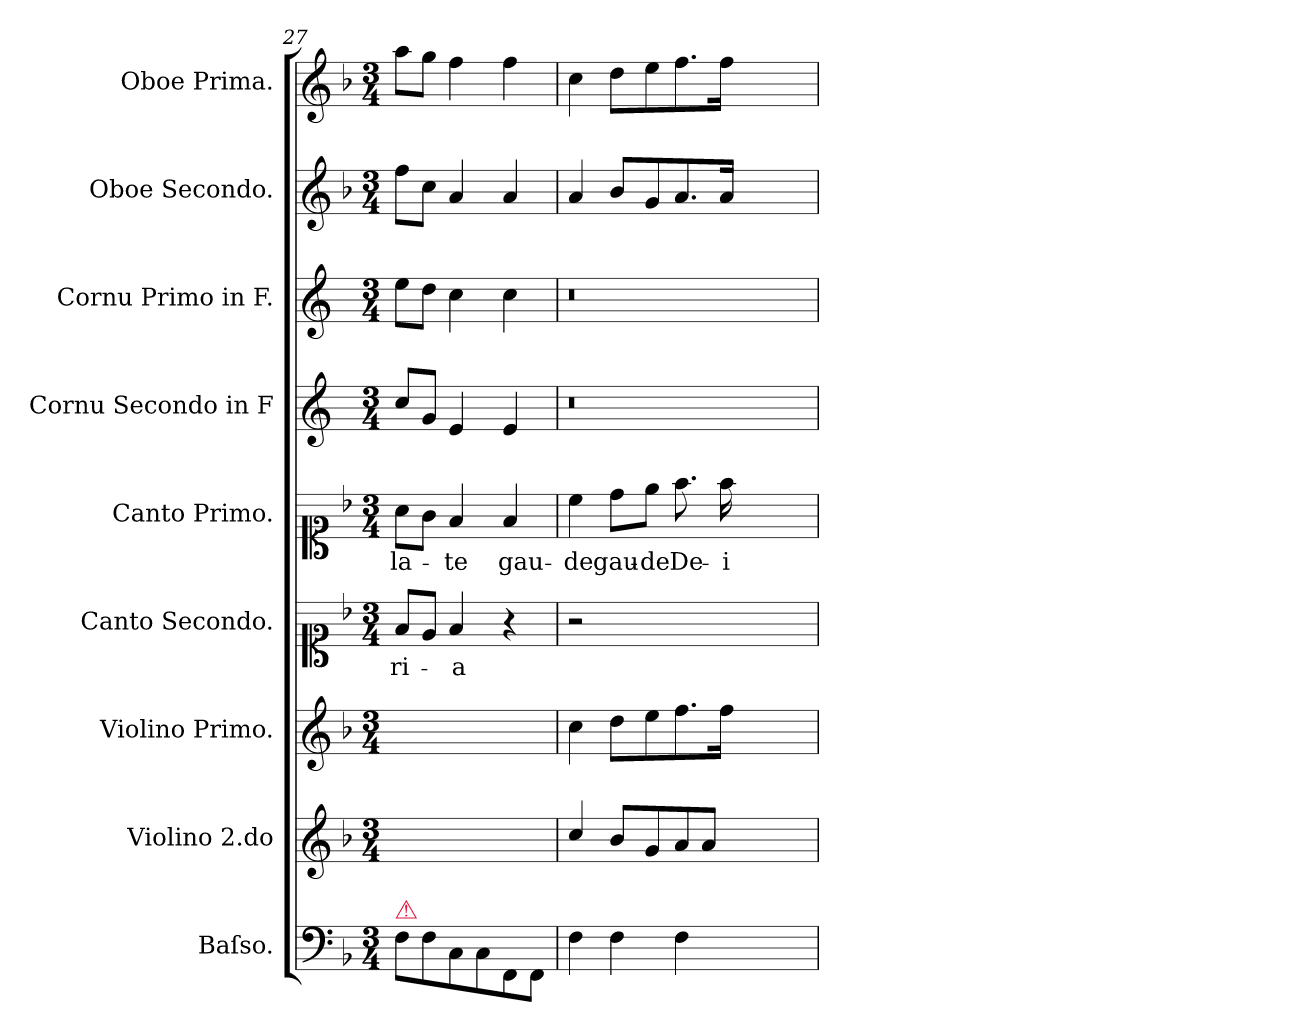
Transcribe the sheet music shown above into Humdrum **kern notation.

**kern	**kern	**dynam	**kern	**dynam	**kern	**text	**kern	**text	**kern	**kern	**kern	**kern
*part9	*part8	*part8	*part7	*part7	*part6	*part6	*part5	*part5	*part4	*part3	*part2	*part1
*staff9	*staff8	*staff8	*staff7	*staff7	*staff6	*staff6	*staff5	*staff5	*staff4	*staff3	*staff2	*staff1
*I"Baſso.	*I"Violino 2.do	*	*I"Violino Primo.	*	*I"Canto Secondo.	*	*I"Canto Primo.	*	*I"Cornu Secondo in F	*I"Cornu Primo in F.	*I"Oboe Secondo.	*I"Oboe Prima.
*I'B	*	*	*I'Vn I	*	*	*	*	*	*	*I'Cor I in F	*	*I'Ob I
*clefF4	*clefG2	*	*clefG2	*	*clefC1	*	*clefC1	*	*clefG2	*clefG2	*clefG2	*clefG2
*	*	*	*	*	*	*	*	*	*ITrd4c7	*ITrd4c7	*	*
*k[b-]	*k[b-]	*	*k[b-]	*	*k[b-]	*	*k[b-]	*	*k[b-]	*k[b-]	*k[b-]	*k[b-]
*F:	*F:	*	*F:	*	*F:	*	*F:	*	*	*	*F:	*F:
*M3/4	*M3/4	*	*M3/4	*	*M3/4	*	*M3/4	*	*M3/4	*M3/4	*M3/4	*M3/4
=27	=27	=27	=27	=27	=27	=27	=27	=27	=27	=27	=27	=27
!LO:TX:a:color=crimson:t=⚠	!	!	!	!	!	!	!	!	!	!	!	!
8F\L	2.ryy	.	2.ryy	.	8f/L	-ri-	8a\L	-la-	8f/L	8a\L	8ff\L	8aa\L
8F\	.	.	.	.	8e/J	.	8g\J	.	8c/J	8g\J	8cc\J	8gg\J
8C\	.	.	.	.	4f/	-a	4f/	-te	4A/	4f\	4a/	4ff\
8C\	.	.	.	.	.	.	.	.	.	.	.	.
8FF/	.	.	.	.	4r	.	4f/	gau-	4A/	4f\	4a/	4ff\
8FF/J	.	.	.	.	.	.	.	.	.	.	.	.
=28	=28	=28	=28	=28	=28	=28	=28	=28	=28	=28	=28	=28
!	!	!LO:DY:b	!	!	!LO:N:vis=2	!	!	!	!LO:N:vis=0	!LO:N:vis=0	!	!
4F\	4cc/	pianiſ.	4cc\	pianiſ	1.r	.	4cc\	-de	1.r	1.r	4a/	4cc\
4F\	8b-/L	.	8dd\L	.	.	.	8dd\L	gau-	.	.	8b-/L	8dd\L
.	8g/	.	8ee\	.	.	.	8ee\J	-de	.	.	8g/	8ee\
4F\	8a/	.	8.ff\	.	.	.	8.ff\	De-	.	.	8.a/	8.ff\
.	8a/J	.	.	.	.	.	.	.	.	.	.	.
.	.	.	16ff\Jk	.	.	.	16ff\	-i	.	.	16a/Jk	16ff\Jk
2.ryy	2.ryy	.	2.ryy	.	.	.	2.ryy	.	.	.	2.ryy	2.ryy
=	=	=	=	=	=	=	=	=	=	=	=	=
*-	*-	*-	*-	*-	*-	*-	*-	*-	*-	*-	*-	*-
